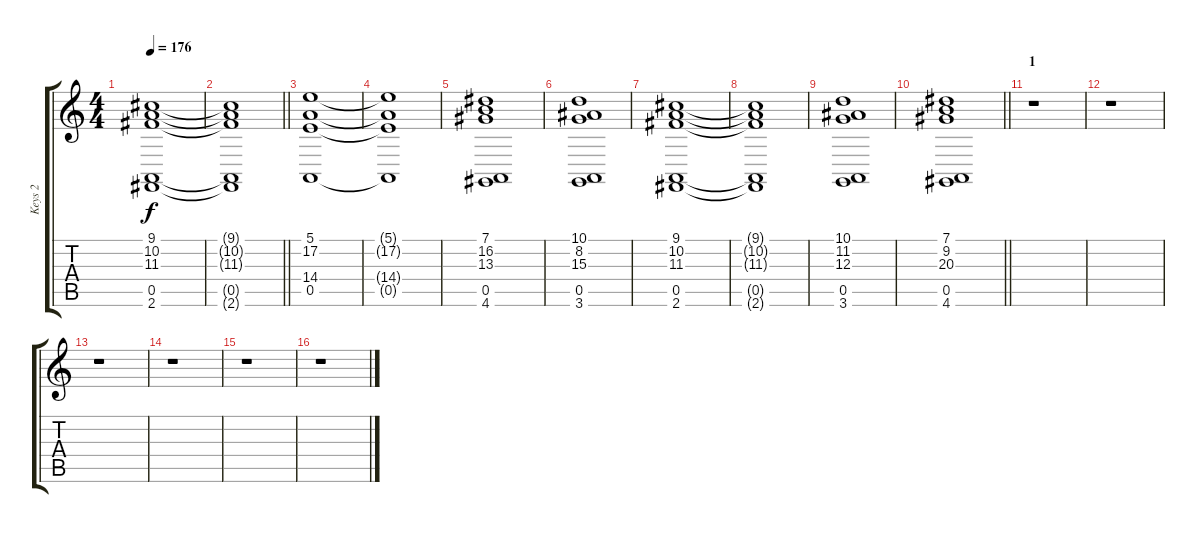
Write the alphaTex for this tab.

\track ("Keys 2" "Keys 2") {instrument choiraahs}
\staff {score tabs}
\tuning (E4 B3 G3 D3 A2 E2) {hide}
\ts (4 4)
\tempo 176
\clef g2
\ks c
(9.1 10.2 11.3 0.5 2.6).1{dy f} |
\barLineRight lightlight
(9.1{t} 10.2{t} 11.3{t} 0.5{t} 2.6{t}).1 |
\section ("" "")
(5.1 17.2 14.4 0.5).1 |
(5.1{t} 17.2{t} 14.4{t} 0.5{t}).1 |
(7.1 16.2 13.3 0.5 4.6).1 |
(10.1 8.2 15.3 0.5 3.6).1 |
(9.1 10.2 11.3 0.5 2.6).1 |
(9.1{t} 10.2{t} 11.3{t} 0.5{t} 2.6{t}).1 |
(10.1 11.2 12.3 0.5 3.6).1 |
\barLineRight lightlight
(7.1 9.2 20.3 0.5 4.6).1 |
\section ("" "1")
r.1 |
r.1 |
r.1 |
r.1 |
r.1 |
r.1
